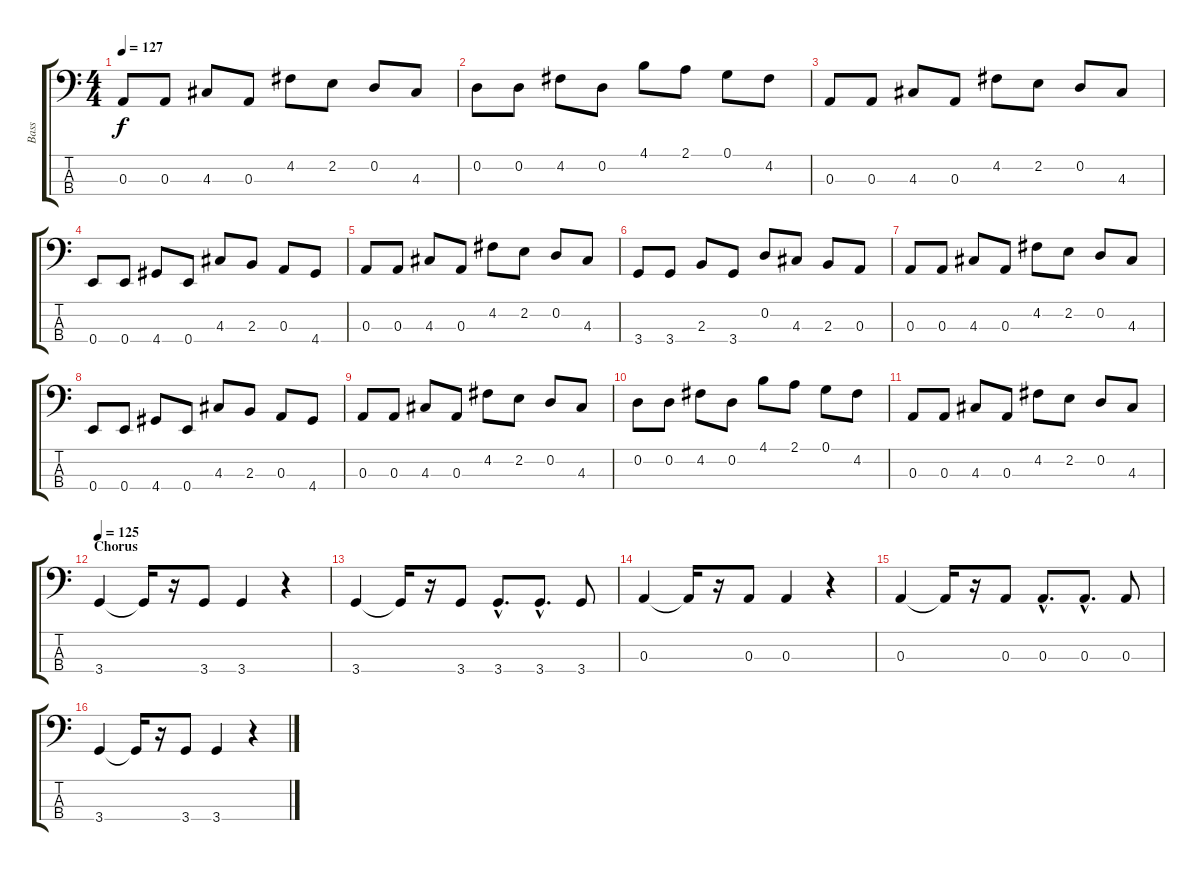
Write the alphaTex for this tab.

\track ("Bass" "Bass") {instrument electricbassfinger}
\staff {score tabs}
\tuning (G2 D2 A1 E1) {hide}
\ts (4 4)
\tempo 127
\clef f4
\ks c
0.3.8{dy f} 0.3.8 4.3.8 0.3.8 4.2.8 2.2.8 0.2.8 4.3.8 |
0.2.8 0.2.8 4.2.8 0.2.8 4.1.8 2.1.8 0.1.8 4.2.8 |
0.3.8 0.3.8 4.3.8 0.3.8 4.2.8 2.2.8 0.2.8 4.3.8 |
0.4.8 0.4.8 4.4.8 0.4.8 4.3.8 2.3.8 0.3.8 4.4.8 |
0.3.8 0.3.8 4.3.8 0.3.8 4.2.8 2.2.8 0.2.8 4.3.8 |
3.4.8 3.4.8 2.3.8 3.4.8 0.2.8 4.3.8 2.3.8 0.3.8 |
0.3.8 0.3.8 4.3.8 0.3.8 4.2.8 2.2.8 0.2.8 4.3.8 |
0.4.8 0.4.8 4.4.8 0.4.8 4.3.8 2.3.8 0.3.8 4.4.8 |
0.3.8 0.3.8 4.3.8 0.3.8 4.2.8 2.2.8 0.2.8 4.3.8 |
0.2.8 0.2.8 4.2.8 0.2.8 4.1.8 2.1.8 0.1.8 4.2.8 |
0.3.8 0.3.8 4.3.8 0.3.8 4.2.8 2.2.8 0.2.8 4.3.8 |
\section ("" "Chorus")
\tempo 125
3.4.4 3.4{t}.16 r.16 3.4.8 3.4.4 r.4 |
3.4.4 3.4{t}.16 r.16 3.4.8 3.4{hac}.8{d} 3.4{hac}.8{d} 3.4.8 |
0.3.4 0.3{t}.16 r.16 0.3.8 0.3.4 r.4 |
0.3.4 0.3{t}.16 r.16 0.3.8 0.3{hac}.8{d} 0.3{hac}.8{d} 0.3.8 |
3.4.4 3.4{t}.16 r.16 3.4.8 3.4.4 r.4
